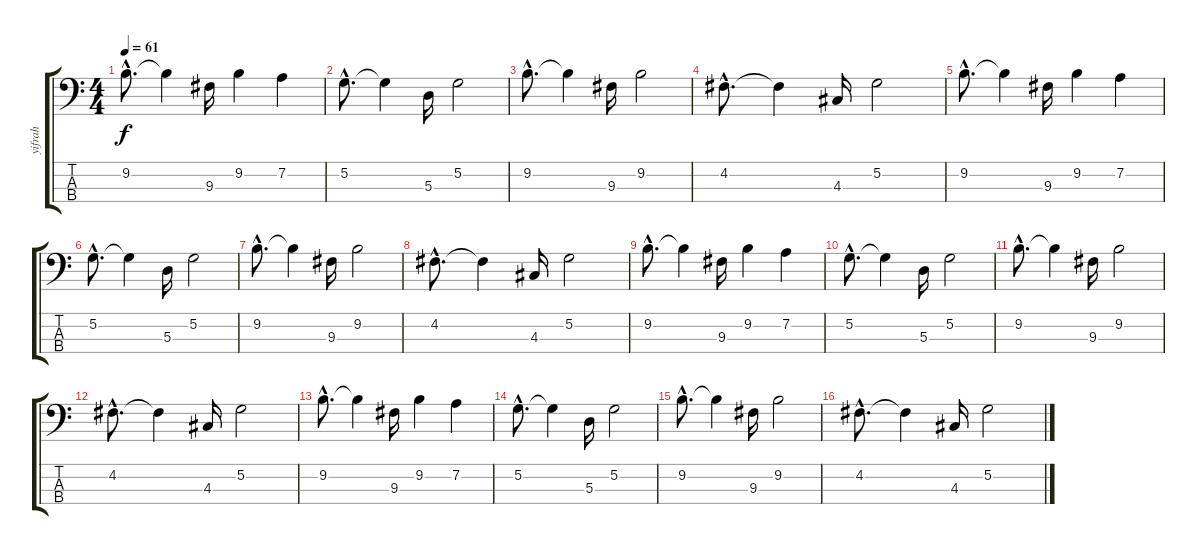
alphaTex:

\track ("yifrah" "yifrah") {instrument electricbassfinger}
\staff {score tabs}
\tuning (G2 D2 A1 E1) {hide}
\ts (4 4)
\tempo 61
\clef f4
\ks c
9.2{hac}.8{d dy f} 9.2{t}.4 9.3.16 9.2.4 7.2.4 |
5.2{hac}.8{d} 5.2{t}.4 5.3.16 5.2.2 |
9.2{hac}.8{d} 9.2{t}.4 9.3.16 9.2.2 |
4.2{hac}.8{d} 4.2{t}.4 4.3.16 5.2.2 |
9.2{hac}.8{d} 9.2{t}.4 9.3.16 9.2.4 7.2.4 |
5.2{hac}.8{d} 5.2{t}.4 5.3.16 5.2.2 |
9.2{hac}.8{d} 9.2{t}.4 9.3.16 9.2.2 |
4.2{hac}.8{d} 4.2{t}.4 4.3.16 5.2.2 |
9.2{hac}.8{d} 9.2{t}.4 9.3.16 9.2.4 7.2.4 |
5.2{hac}.8{d} 5.2{t}.4 5.3.16 5.2.2 |
9.2{hac}.8{d} 9.2{t}.4 9.3.16 9.2.2 |
4.2{hac}.8{d} 4.2{t}.4 4.3.16 5.2.2 |
9.2{hac}.8{d} 9.2{t}.4 9.3.16 9.2.4 7.2.4 |
5.2{hac}.8{d} 5.2{t}.4 5.3.16 5.2.2 |
9.2{hac}.8{d} 9.2{t}.4 9.3.16 9.2.2 |
4.2{hac}.8{d} 4.2{t}.4 4.3.16 5.2.2
